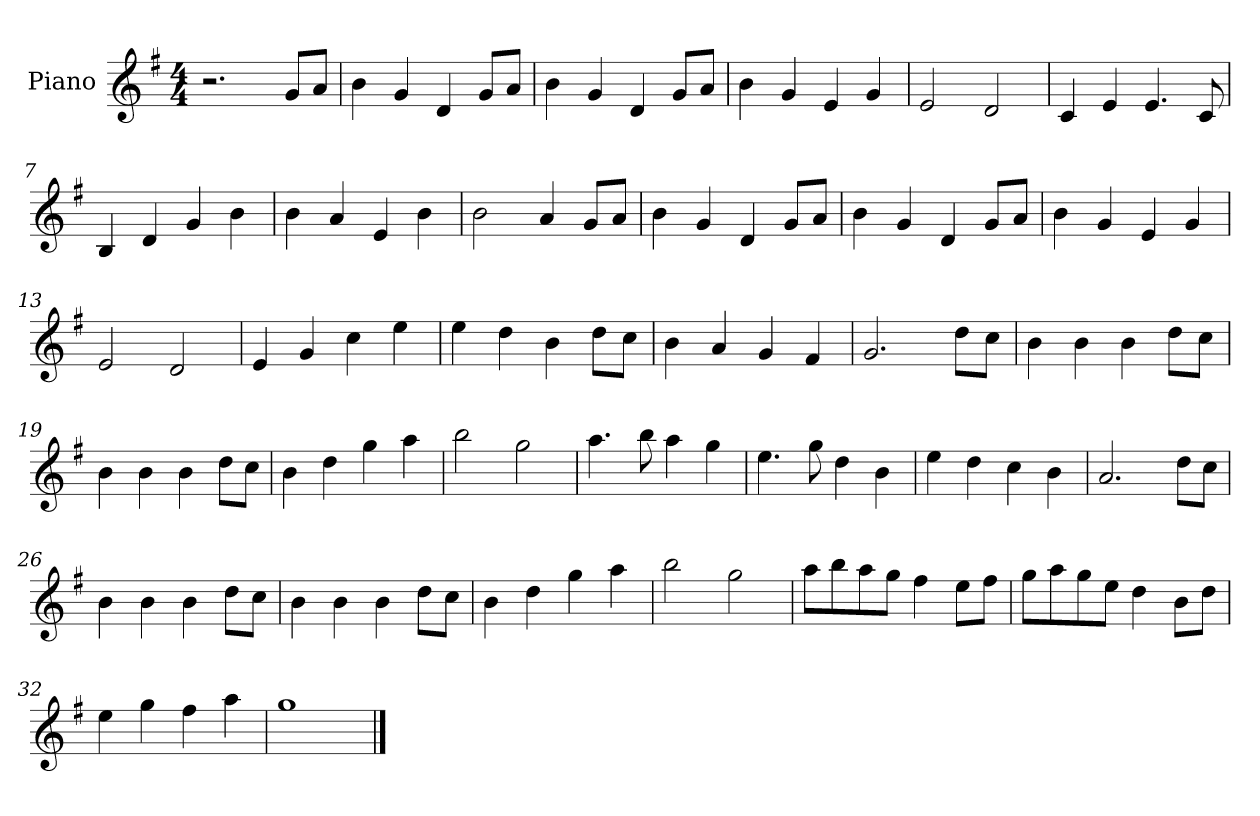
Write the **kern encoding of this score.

**kern
*part1
*staff1
*I"Piano
*I'Pno
*clefG2
*k[f#]
*M4/4
=1
2.r
8g/L
8a/J
=2
4b\
4g/
4d/
8g/L
8a/J
=3
4b\
4g/
4d/
8g/L
8a/J
=4
4b\
4g/
4e/
4g/
=5
2e/
2d/
=6
4c/
4e/
4.e/
8c/
=7
4B/
4d/
4g/
4b\
=8
4b\
4a/
4e/
4b\
=9
2b\
4a/
8g/L
8a/J
=10
4b\
4g/
4d/
8g/L
8a/J
=11
4b\
4g/
4d/
8g/L
8a/J
=12
4b\
4g/
4e/
4g/
=13
2e/
2d/
=14
4e/
4g/
4cc\
4ee\
=15
4ee\
4dd\
4b\
8dd\L
8cc\J
=16
4b\
4a/
4g/
4f#/
=17
2.g/
8dd\L
8cc\J
=18
4b\
4b\
4b\
8dd\L
8cc\J
=19
4b\
4b\
4b\
8dd\L
8cc\J
=20
4b\
4dd\
4gg\
4aa\
=21
2bb\
2gg\
=22
4.aa\
8bb\
4aa\
4gg\
=23
4.ee\
8gg\
4dd\
4b\
=24
4ee\
4dd\
4cc\
4b\
=25
2.a/
8dd\L
8cc\J
=26
4b\
4b\
4b\
8dd\L
8cc\J
=27
4b\
4b\
4b\
8dd\L
8cc\J
=28
4b\
4dd\
4gg\
4aa\
=29
2bb\
2gg\
=30
8aa\L
8bb\
8aa\
8gg\J
4ff#\
8ee\L
8ff#\J
=31
8gg\L
8aa\
8gg\
8ee\J
4dd\
8b\L
8dd\J
=32
4ee\
4gg\
4ff#\
4aa\
=33
1gg
==
*-
